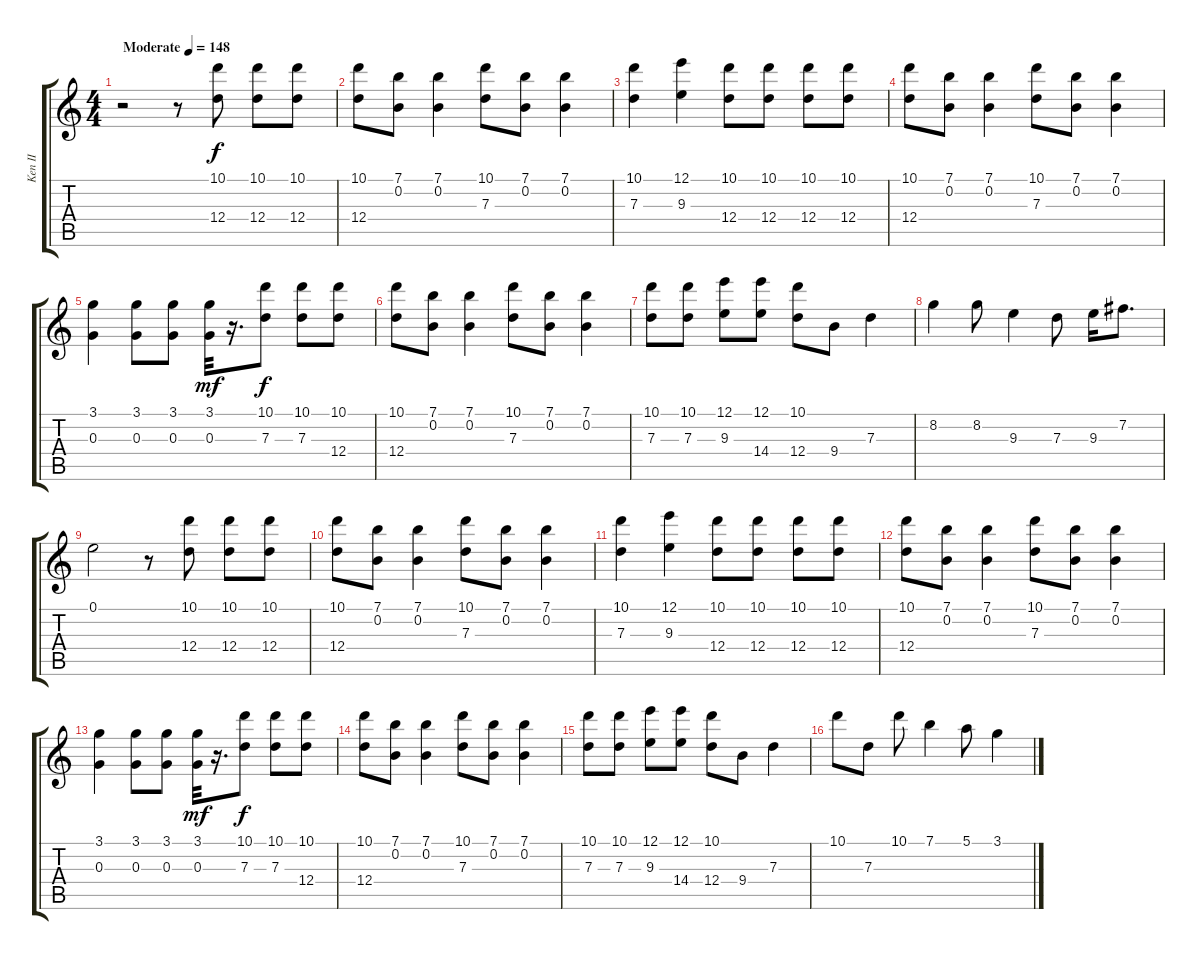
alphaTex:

\track ("Ken II" "Ken II") {instrument distortionguitar}
\staff {score tabs}
\tuning (E4 B3 G3 D3 A2 E2) {hide}
\ts (4 4)
\tempo (148 "Moderate")
\clef g2
\ks c
r.2{dy f instrument distortionguitar} r.8 (10.1 12.4).8{balance 12} (10.1 12.4).8 (10.1 12.4).8 |
(10.1 12.4).8 (7.1 0.2).8 (7.1 0.2).4 (10.1 7.3).8 (7.1 0.2).8 (7.1 0.2).4 |
(10.1 7.3).4 (12.1 9.3).4 (10.1 12.4).8 (10.1 12.4).8 (10.1 12.4).8 (10.1 12.4).8 |
(10.1 12.4).8 (7.1 0.2).8 (7.1 0.2).4 (10.1 7.3).8 (7.1 0.2).8 (7.1 0.2).4 |
(3.1 0.3).4 (3.1 0.3).8 (3.1 0.3).8 (3.1 0.3).32{dy mf} r.16{d} (10.1 7.3).8{dy f} (10.1 7.3).8 (10.1 12.4).8 |
(10.1 12.4).8 (7.1 0.2).8 (7.1 0.2).4 (10.1 7.3).8 (7.1 0.2).8 (7.1 0.2).4 |
(10.1 7.3).8 (10.1 7.3).8 (12.1 9.3).8 (12.1 14.4).8 (10.1 12.4).8 9.4.8 7.3.4 |
8.2.4 8.2.8 9.3.4 7.3.8 9.3.16 7.2.8{d} |
0.1.2 r.8 (10.1 12.4).8 (10.1 12.4).8 (10.1 12.4).8 |
(10.1 12.4).8 (7.1 0.2).8 (7.1 0.2).4 (10.1 7.3).8 (7.1 0.2).8 (7.1 0.2).4 |
(10.1 7.3).4 (12.1 9.3).4 (10.1 12.4).8 (10.1 12.4).8 (10.1 12.4).8 (10.1 12.4).8 |
(10.1 12.4).8 (7.1 0.2).8 (7.1 0.2).4 (10.1 7.3).8 (7.1 0.2).8 (7.1 0.2).4 |
(3.1 0.3).4 (3.1 0.3).8 (3.1 0.3).8 (3.1 0.3).32{dy mf} r.16{d} (10.1 7.3).8{dy f} (10.1 7.3).8 (10.1 12.4).8 |
(10.1 12.4).8 (7.1 0.2).8 (7.1 0.2).4 (10.1 7.3).8 (7.1 0.2).8 (7.1 0.2).4 |
(10.1 7.3).8 (10.1 7.3).8 (12.1 9.3).8 (12.1 14.4).8 (10.1 12.4).8 9.4.8 7.3.4 |
10.1.8 7.3.8 10.1.8 7.1.4 5.1.8 3.1.4
